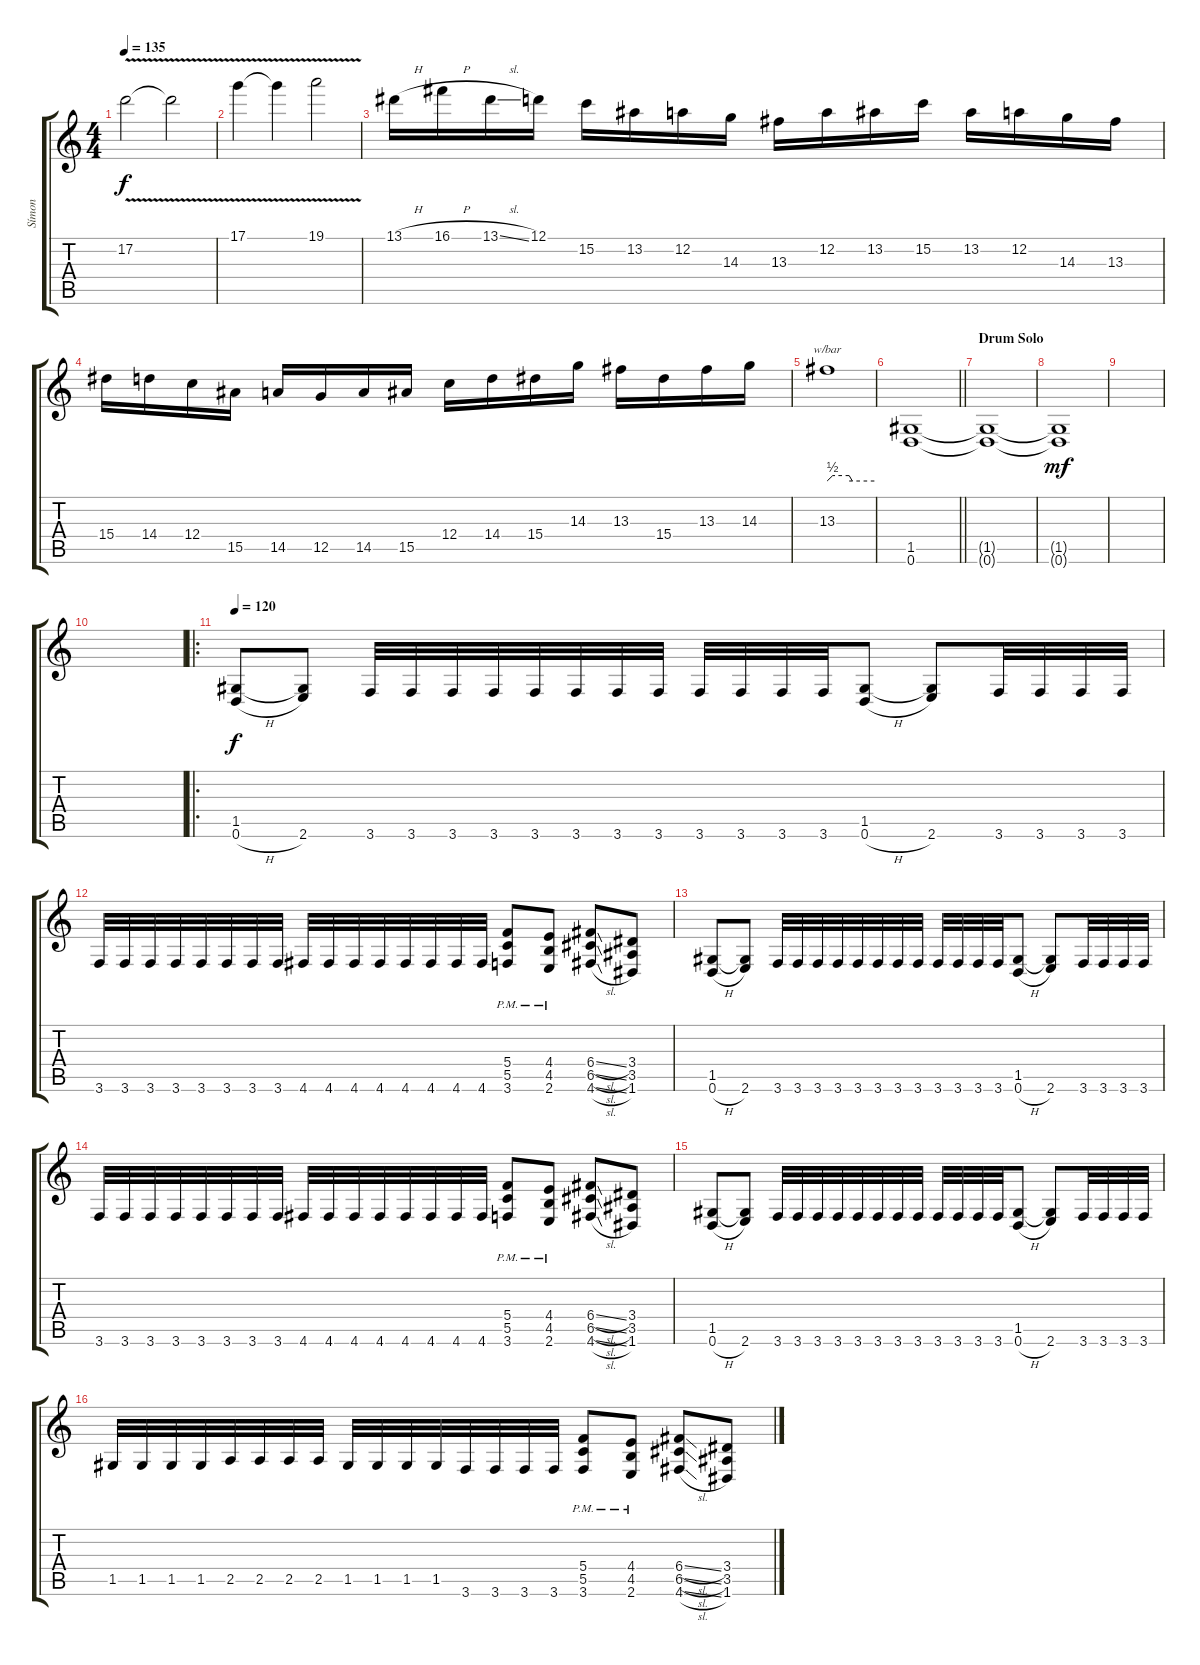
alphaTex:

\track ("Símon" "Símon") {instrument distortionguitar}
\staff {score tabs}
\tuning (D4 A3 F3 C3 G2 D2) {hide}
\ts (4 4)
\tempo 135
\clef g2
\ks c
17.2{v}.2{dy f} 17.2{v t}.2 |
17.1{v}.4 17.1{v t}.4 19.1{v}.2 |
13.1{h}.16 16.1{h}.16 13.1{sl}.16 12.1.16 15.2.16 13.2.16 12.2.16 14.3.16 13.3.16 12.2.16 13.2.16 15.2.16 13.2.16 12.2.16 14.3.16 13.3.16 |
15.4.16 14.4.16 12.4.16 15.5.16 14.5.16 12.5.16 14.5.16 15.5.16 12.4.16 14.4.16 15.4.16 14.3.16 13.3.16 15.4.16 13.3.16 14.3.16 |
13.3.1{tbe (custom default 0 0 7 2 10 2 28 2 32 0 60 0)} |
\barLineRight lightlight
(1.5 0.6).1 |
\section ("" "Drum Solo")
(1.5{t} 0.6{t}).1 |
(1.5{t} 0.6{t}).1{dy mf} |
|
|
\ro
\tempo 120
(1.5 0.6{h}).8{dy f} (1.5{t} 2.6).8 3.6.32 3.6.32 3.6.32 3.6.32 3.6.32 3.6.32 3.6.32 3.6.32 3.6.32 3.6.32 3.6.32 3.6.32 (1.5 0.6{h}).8 (1.5{t} 2.6).8 3.6.32 3.6.32 3.6.32 3.6.32 |
3.6.32 3.6.32 3.6.32 3.6.32 3.6.32 3.6.32 3.6.32 3.6.32 4.6.32 4.6.32 4.6.32 4.6.32 4.6.32 4.6.32 4.6.32 4.6.32 (5.4{pm} 5.5{pm} 3.6{pm}).8 (4.4{pm} 4.5{pm} 2.6{pm}).8 (6.4{sl} 6.5{sl} 4.6{sl}).8 (3.4 3.5 1.6).8 |
(1.5 0.6{h}).8 (1.5{t} 2.6).8 3.6.32 3.6.32 3.6.32 3.6.32 3.6.32 3.6.32 3.6.32 3.6.32 3.6.32 3.6.32 3.6.32 3.6.32 (1.5 0.6{h}).8 (1.5{t} 2.6).8 3.6.32 3.6.32 3.6.32 3.6.32 |
3.6.32 3.6.32 3.6.32 3.6.32 3.6.32 3.6.32 3.6.32 3.6.32 4.6.32 4.6.32 4.6.32 4.6.32 4.6.32 4.6.32 4.6.32 4.6.32 (5.4{pm} 5.5{pm} 3.6{pm}).8 (4.4{pm} 4.5{pm} 2.6{pm}).8 (6.4{sl} 6.5{sl} 4.6{sl}).8 (3.4 3.5 1.6).8 |
(1.5 0.6{h}).8 (1.5{t} 2.6).8 3.6.32 3.6.32 3.6.32 3.6.32 3.6.32 3.6.32 3.6.32 3.6.32 3.6.32 3.6.32 3.6.32 3.6.32 (1.5 0.6{h}).8 (1.5{t} 2.6).8 3.6.32 3.6.32 3.6.32 3.6.32 |
1.5.32 1.5.32 1.5.32 1.5.32 2.5.32 2.5.32 2.5.32 2.5.32 1.5.32 1.5.32 1.5.32 1.5.32 3.6.32 3.6.32 3.6.32 3.6.32 (5.4{pm} 5.5{pm} 3.6{pm}).8 (4.4{pm} 4.5{pm} 2.6{pm}).8 (6.4{sl} 6.5{sl} 4.6{sl}).8 (3.4 3.5 1.6).8
